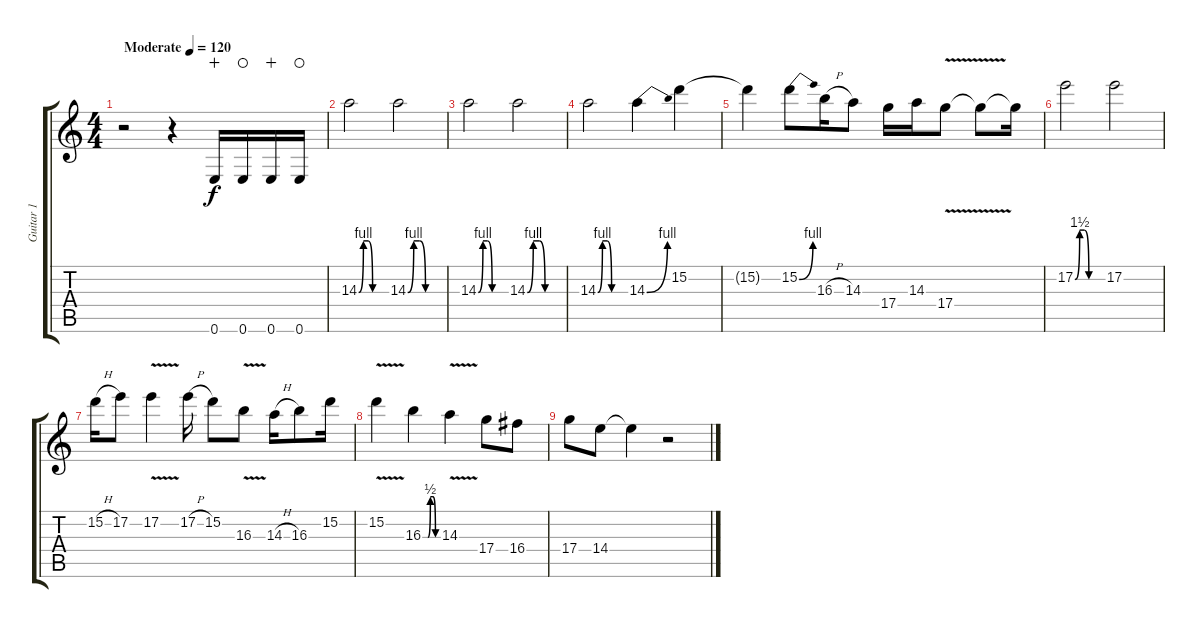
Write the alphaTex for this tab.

\track ("Guitar 1" "Guitar 1") {instrument overdrivenguitar}
\staff {score tabs}
\tuning (E4 B3 G3 D3 A2 E2) {hide}
\ts (4 4)
\tempo (120 "Moderate")
\clef g2
\ks c
r.2{dy f instrument overdrivenguitar} r.4 0.6.16{wahc} 0.6.16{waho} 0.6.16{wahc} 0.6.16{waho} |
14.3{be (custom 0 0 10 4 20 4 30 0 60 0)}.2 14.3{be (custom 0 0 10 4 20 4 30 0 60 0)}.2 |
14.3{be (custom 0 0 10 4 20 4 30 0 60 0)}.2 14.3{be (custom 0 0 10 4 20 4 30 0 60 0)}.2 |
14.3{be (custom 0 0 10 4 20 4 30 0 60 0)}.2 14.3{be (bend 0 0 60 4)}.4 15.2.4 |
15.2{t}.4 15.2{be (bend 0 0 60 4)}.8 16.3{h}.16 14.3.8 17.4.16 14.3.16 17.4{v}.8 17.4{t}.8 17.4{t}.16 |
17.2{be (custom 0 0 10 6 20 6 30 0 60 0)}.2 17.2.2 |
15.2{h}.16 17.2.8 17.2{v}.4 17.2{h}.16 15.2.8 16.3{v}.8 14.3{h}.16 16.3.8 15.2.16 |
15.2{v}.4 16.3{be (custom 0 0 10 0 20 0 30 2 40 2 50 0 60 0)}.4 14.3{v}.4 17.4.8 16.4.8 |
17.4.8 14.4.8 14.4{t}.4 r.2
